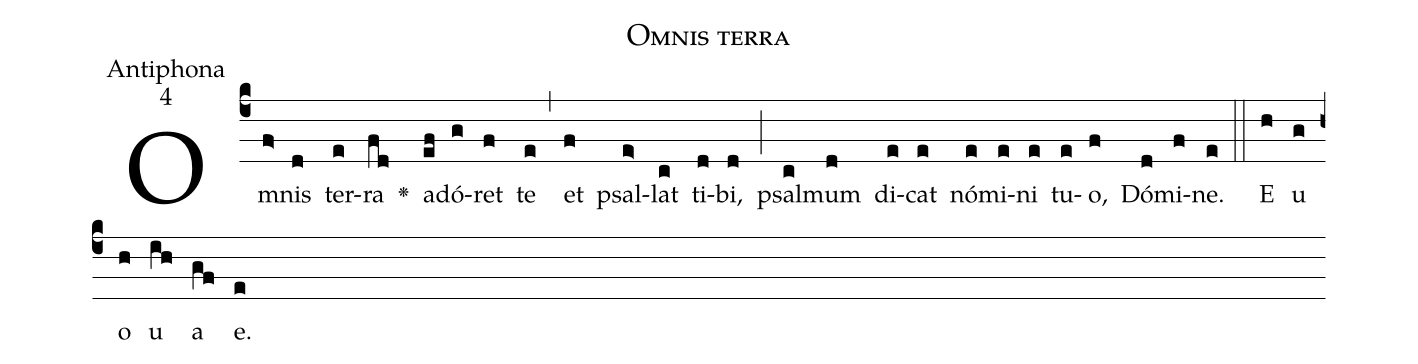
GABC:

name:Omnis terra;
office-part:Antiphona;
mode:4;
%%
(c4)Om(f>)nis(d) ter(e)ra(fd) <v>\greheightstar</v>() ad(ef)ó(g)ret(f) te(e) (,) et(f) psal(e>)lat(c) ti(d)bi,(d) (;) psal(c)mum(d) di(e)cat(e) nó(e)mi(e)ni(e) tu(e)o,(f) Dó(d)mi(f)ne.(e) (::) E(h) u(g) o(h) u(ih) a(gf) e.(e)
